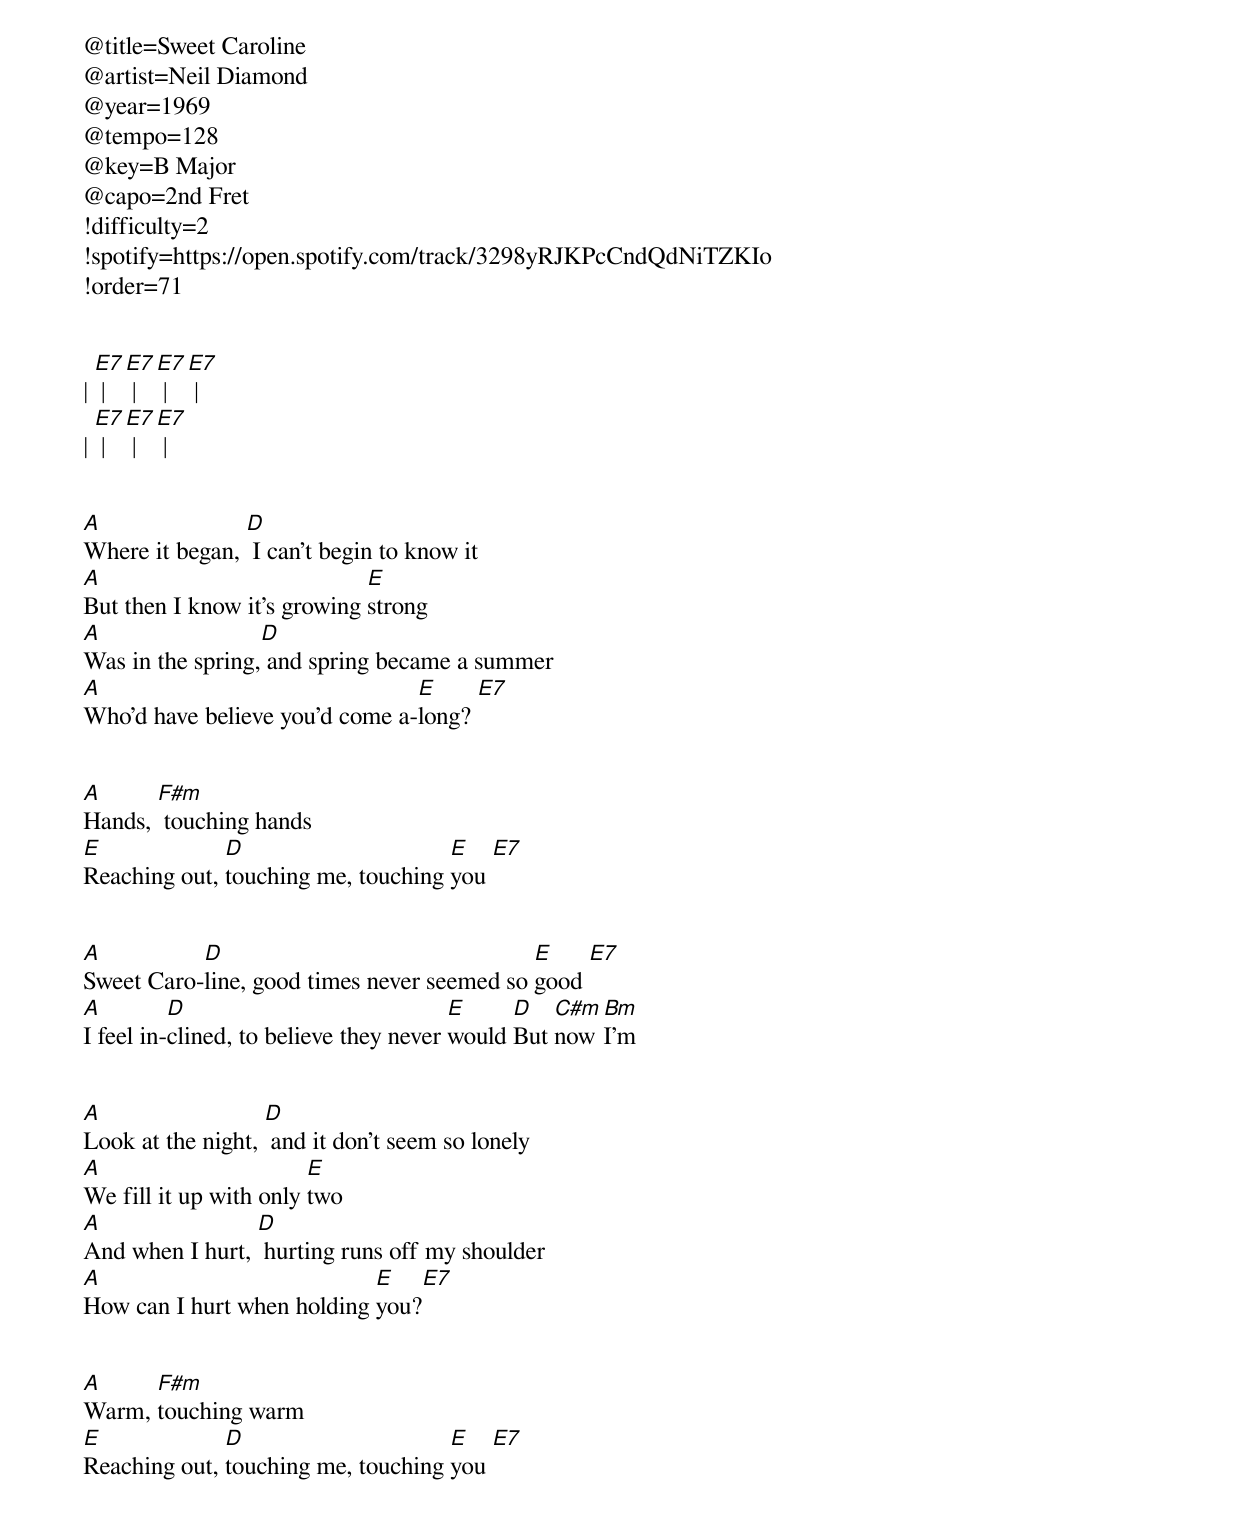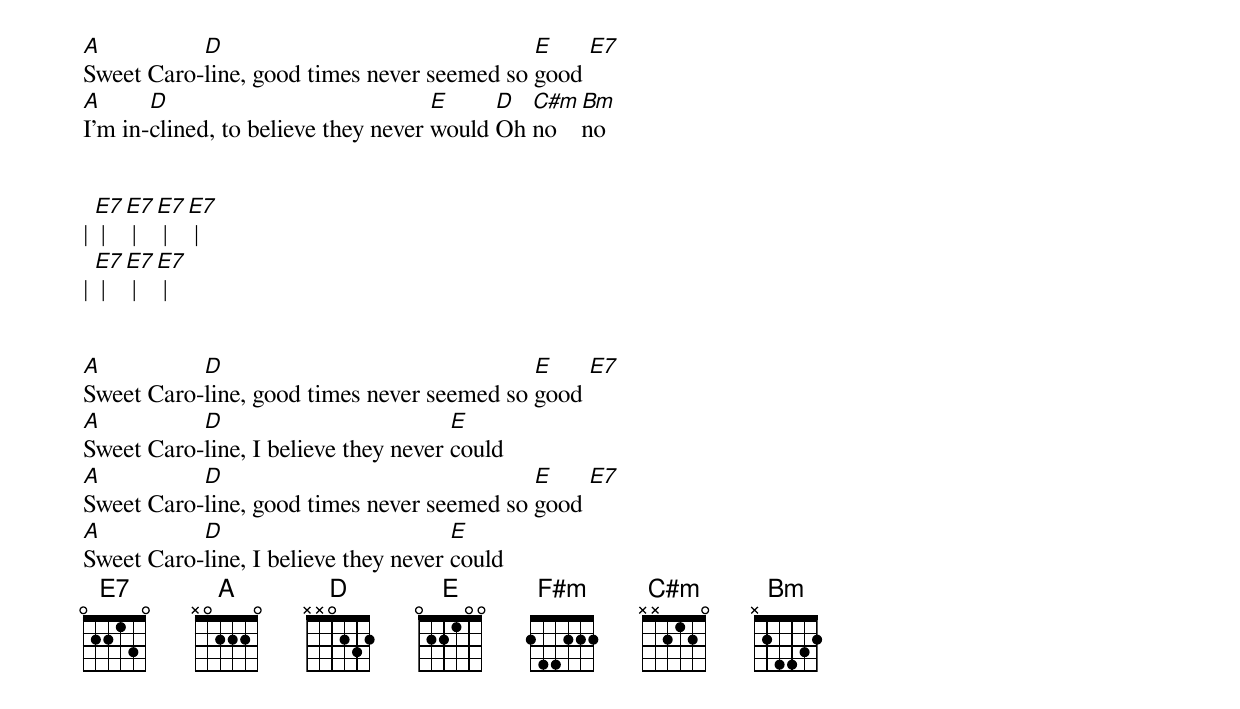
@title=Sweet Caroline
@artist=Neil Diamond
@year=1969
@tempo=128
@key=B Major
@capo=2nd Fret
!difficulty=2
!spotify=https://open.spotify.com/track/3298yRJKPcCndQdNiTZKIo
!order=71


| [E7] | [E7] | [E7] | [E7] |
| [E7] | [E7] | [E7] |


[A]Where it began, [D] I can't begin to know it
[A]But then I know it's growing [E]strong
[A]Was in the spring,[D] and spring became a summer
[A]Who'd have believe you'd come a-[E]long? [E7]


[A]Hands, [F#m] touching hands
[E]Reaching out, [D]touching me, touching [E]you [E7]


[A]Sweet Caro-[D]line, good times never seemed so [E]good [E7]
[A]I feel in-[D]clined, to believe they never [E]would [D]But [C#m]now [Bm]I'm


[A]Look at the night, [D] and it don't seem so lonely
[A]We fill it up with only [E]two
[A]And when I hurt, [D] hurting runs off my shoulder
[A]How can I hurt when holding [E]you?[E7]


[A]Warm, [F#m]touching warm
[E]Reaching out, [D]touching me, touching [E]you [E7]


[A]Sweet Caro-[D]line, good times never seemed so [E]good [E7]
[A]I'm in-[D]clined, to believe they never [E]would [D]Oh [C#m]no [Bm]no


| [E7] | [E7] | [E7] | [E7] |
| [E7] | [E7] | [E7] |


[A]Sweet Caro-[D]line, good times never seemed so [E]good [E7]
[A]Sweet Caro-[D]line, I believe they never [E]could
[A]Sweet Caro-[D]line, good times never seemed so [E]good [E7]
[A]Sweet Caro-[D]line, I believe they never [E]could
